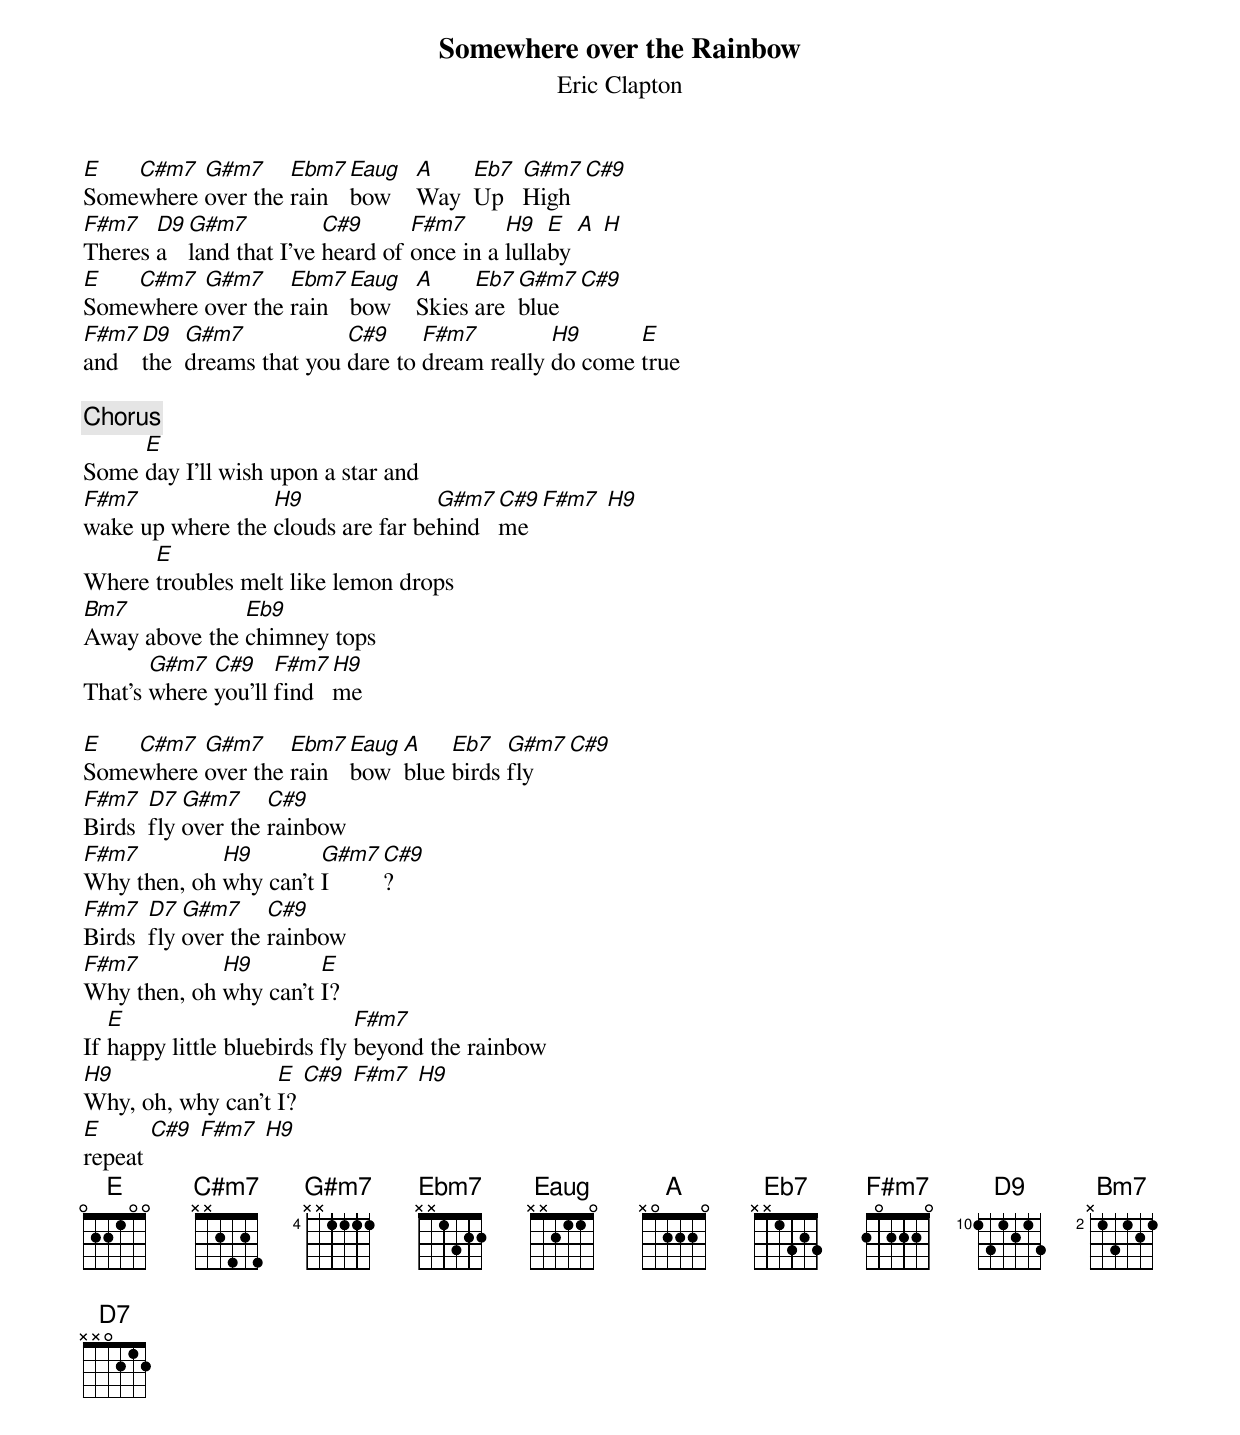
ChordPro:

{title: Somewhere over the Rainbow}
{subtitle: Eric Clapton}
{define:C#9  2   x 2 1 2 2 2}
{define:F#m7 2   n 2 n n n n}
{define:B9   t   x 2 1 2 2 2}
{define:C#m7 4   x n 2 n 1 n}
{define:G#m7 4   n 2 n n n n}
{define:Ebm7 6   x n 2 n 1 n}
{define:Eaug 5   x 2 1 n n x}
{define:A    5   n 2 2 1 n n}
{define:Eb7  3   x 3 2 3 1 x}
{define:D9   3   x 2 1 2 2 2}
{define:Bbm7 6   n 2 n n n n}
{define:Eb9  4   x 2 1 2 2 2}

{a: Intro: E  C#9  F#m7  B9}

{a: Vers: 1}
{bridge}
[E]Some[C#m7]where [G#m7]over the [Ebm7]rain [Eaug]bow    [A]Way  [Eb7]Up   [G#m7]High [C#9]
[F#m7]Theres [D9]a   [G#m7]land that I've [C#9]heard of [F#m7]once in a [H9]lulla[E]by [A] [H]
[E]Some[C#m7]where [G#m7]over the [Ebm7]rain [Eaug]bow    [A]Skies [Eb7]are  [G#m7]blue [C#9]
[F#m7]and  [D9]the  [G#m7]dreams that you [C#9]dare to [F#m7]dream really [H9]do come [E]true
{/bridge}

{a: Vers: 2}
{chorus}
Some [E]day I'll wish upon a star and
[F#m7]wake up where the [H9]clouds are far be[G#m7]hind  [C#9]me [F#m7] [H9]
Where [E]troubles melt like lemon drops
[Bm7]Away above the [Eb9]chimney tops
That's [G#m7]where [C#9]you'll [F#m7]find  [H9]me
{/chorus}

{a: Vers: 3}
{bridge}
[E]Some[C#m7]where [G#m7]over the [Ebm7]rain [Eaug]bow  [A]blue [Eb7]birds [G#m7]fly [C#9]
[F#m7]Birds  [D7]fly [G#m7]over the [C#9]rainbow
[F#m7]Why then, oh [H9]why can't [G#m7]I  [C#9]?
[F#m7]Birds  [D7]fly [G#m7]over the [C#9]rainbow
[F#m7]Why then, oh [H9]why can't [E]I?
If [E]happy little bluebirds fly [F#m7]beyond the rainbow
[H9]Why, oh, why can't [E]I? [C#9] [F#m7] [H9]
[E]repeat [C#9] [F#m7] [H9]
{/bridge}
